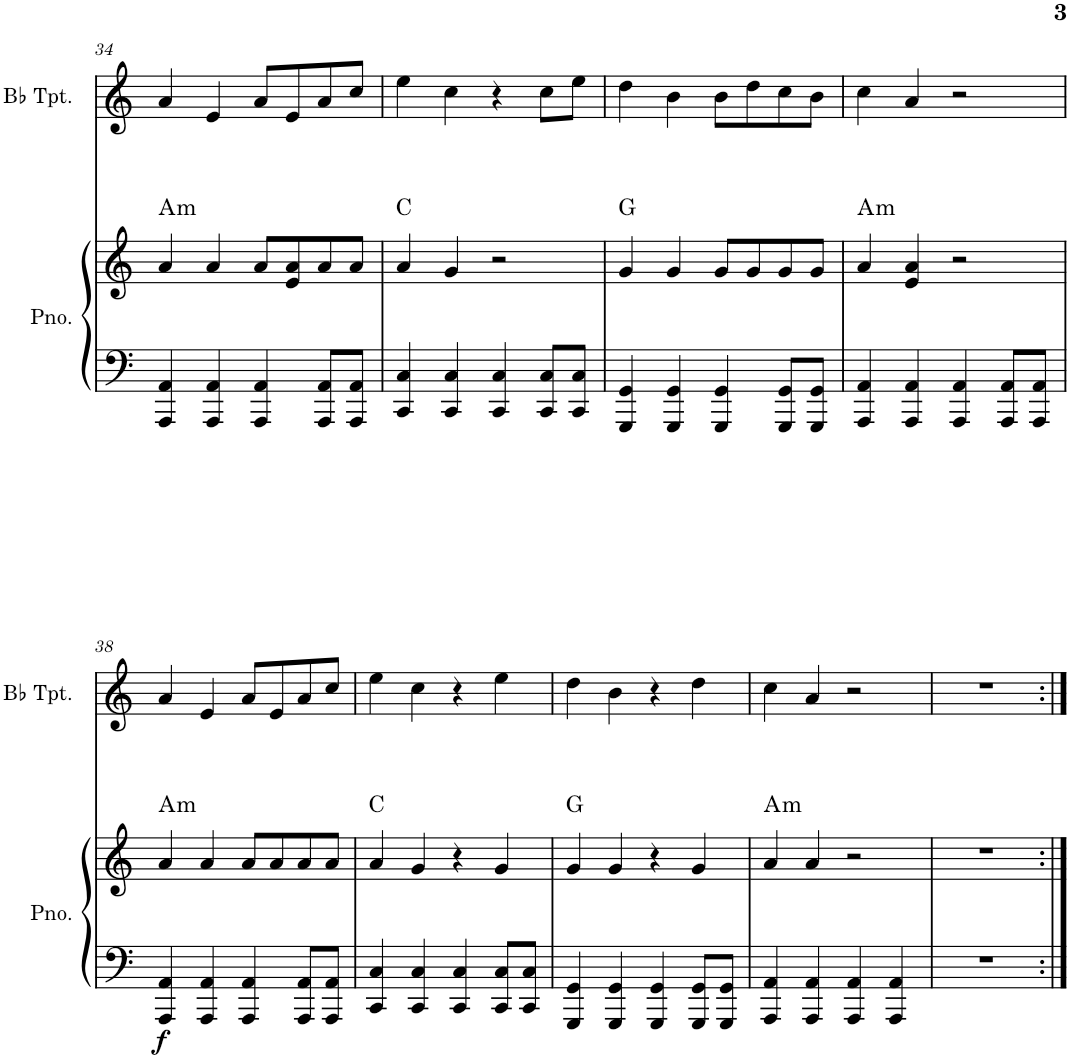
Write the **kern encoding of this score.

**kern	**kern	**dynam	**harte	**kern
*part2	*part2	*part2	*part2	*part1
*staff3	*staff2	*staff2/3	*	*staff1
*I"Piano	*	*	*	*I"Bb Trumpet
*I'Pno.	*	*	*	*I'Bb Tpt.
!!LO:PB:g=z
*clefF4	*clefG2	*	*	*clefG2
*	*	*	*	*Trd1c2
*k[]	*k[]	*	*	*k[]
*M4/4	*M4/4	*	*	*M4/4
=34	=34	=34	=34	=34
!	!	!	!LO:H:kt=m	!
4AAA/ 4AA/	4a/	.	A:min	4a/
4AAA/ 4AA/	4a/	.	.	4e/
4AAA/ 4AA/	8a/L	.	.	8a/L
.	8e/ 8a/	.	.	8e/
8AAA/ 8AA/L	8a/	.	.	8a/
8AAA/ 8AA/J	8a/J	.	.	8cc/J
=35	=35	=35	=35	=35
4CC/ 4C/	4a/	.	C:maj	4ee\
4CC/ 4C/	4g/	.	.	4cc\
4CC/ 4C/	2r	.	.	4r
8CC/ 8C/L	.	.	.	8cc\L
8CC/ 8C/J	.	.	.	8ee\J
=36	=36	=36	=36	=36
4GGG/ 4GG/	4g/	.	G:maj	4dd\
4GGG/ 4GG/	4g/	.	.	4b\
4GGG/ 4GG/	8g/L	.	.	8b\L
.	8g/	.	.	8dd\
8GGG/ 8GG/L	8g/	.	.	8cc\
8GGG/ 8GG/J	8g/J	.	.	8b\J
=37	=37	=37	=37	=37
!	!	!	!LO:H:kt=m	!
4AAA/ 4AA/	4a/	.	A:min	4cc\
4AAA/ 4AA/	4e/ 4a/	.	.	4a/
4AAA/ 4AA/	2r	.	.	2r
8AAA/ 8AA/L	.	.	.	.
8AAA/ 8AA/J	.	.	.	.
!!LO:LB:g=z
=38	=38	=38	=38	=38
!	!	!LO:DY:b=2	!LO:H:kt=m	!
4AAA/ 4AA/	4a/	f	A:min	4a/
4AAA/ 4AA/	4a/	.	.	4e/
4AAA/ 4AA/	8a/L	.	.	8a/L
.	8a/	.	.	8e/
8AAA/ 8AA/L	8a/	.	.	8a/
8AAA/ 8AA/J	8a/J	.	.	8cc/J
=39	=39	=39	=39	=39
4CC/ 4C/	4a/	.	C:maj	4ee\
4CC/ 4C/	4g/	.	.	4cc\
4CC/ 4C/	4r	.	.	4r
8CC/ 8C/L	4g/	.	.	4ee\
8CC/ 8C/J	.	.	.	.
=40	=40	=40	=40	=40
4GGG/ 4GG/	4g/	.	G:maj	4dd\
4GGG/ 4GG/	4g/	.	.	4b\
4GGG/ 4GG/	4r	.	.	4r
8GGG/ 8GG/L	4g/	.	.	4dd\
8GGG/ 8GG/J	.	.	.	.
=41	=41	=41	=41	=41
!	!	!	!LO:H:kt=m	!
4AAA/ 4AA/	4a/	.	A:min	4cc\
4AAA/ 4AA/	4a/	.	.	4a/
4AAA/ 4AA/	2r	.	.	2r
4AAA/ 4AA/	.	.	.	.
=42	=42	=42	=42	=42
1r	1r	.	.	1r
=:|!	=:|!	=:|!	=:|!	=:|!
*-	*-	*-	*-	*-
